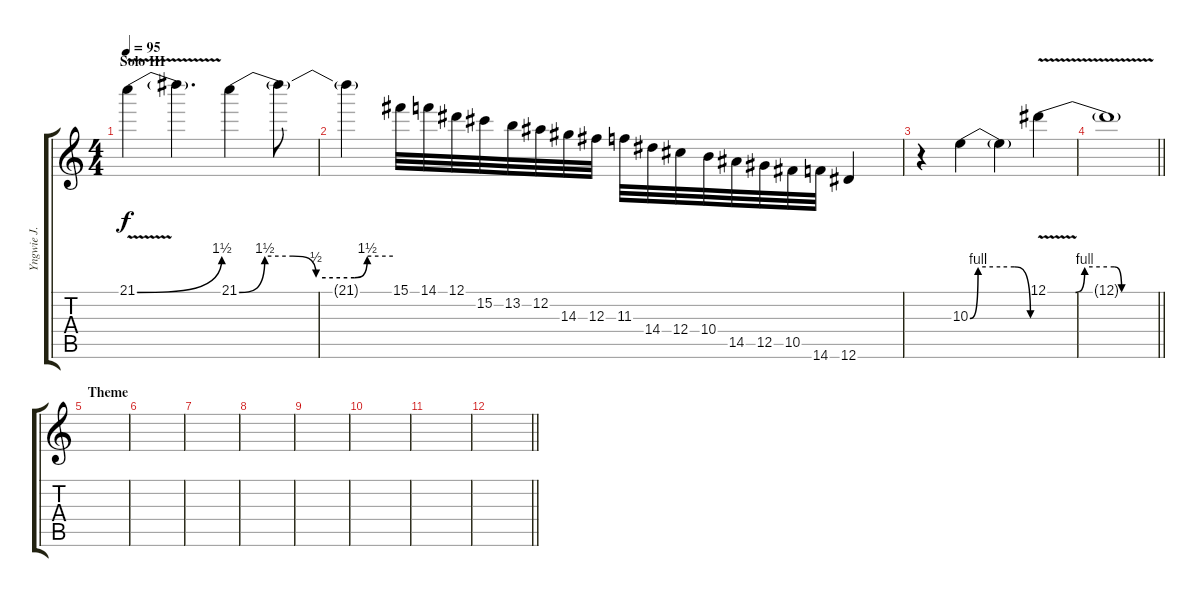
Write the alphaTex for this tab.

\track ("Yngwie J. Malmsteen" "Yngwie J. ") {instrument overdrivenguitar}
\staff {score tabs}
\tuning (Eb4 Bb3 Gb3 Db3 Ab2 Eb2) {hide}
\ts (4 4)
\section ("" "Solo III")
\tempo 95
\clef g2
\ks c
21.1{be (bend 0 0 60 6) v}.4{dy f} 21.1{t}.4{d} 21.1{be (custom 0 0 10 6 21 6 30 2 45 2 50 6 60 6)}.4 21.1{t}.8 |
21.1{t}.4 15.1.32 14.1.32 12.1.32 15.2.32 13.2.32 12.2.32 14.3.32 12.3.32 11.3.32 14.4.32 12.4.32 10.4.32 14.5.32 12.5.32 10.5.32 14.6.32 12.6.4 |
r.4 10.3{be (custom 0 0 8 4 30 4 44 4 60 0)}.4 10.3{t}.4 12.1{be (custom 0 0 15 0 20 4 36 4 40 0 45 0 50 0 60 0) v}.4 |
\barLineRight lightlight
12.1{t}.1 |
\section ("" "Theme")
|
|
|
|
|
|
|
\barLineRight lightlight
